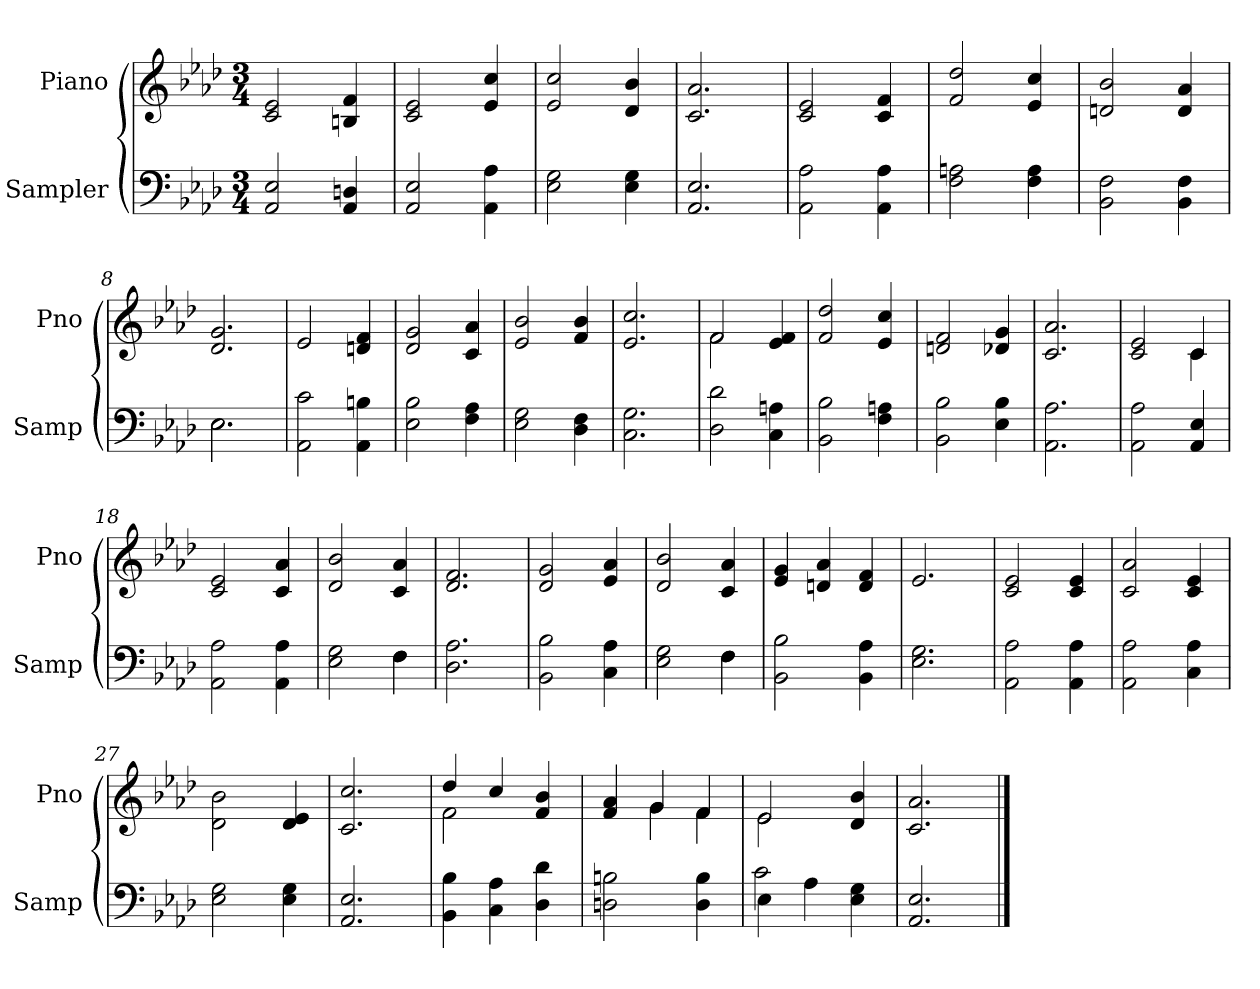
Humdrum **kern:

**kern	**kern
*part2	*part1
*staff2	*staff1
*I"Sampler	*I"Piano
*I'Samp	*I'Pno
*clefF4	*clefG2
*k[b-e-a-d-]	*k[b-e-a-d-]
*A-:	*A-:
*M3/4	*M3/4
=1	=1
2AA- 2E-	2c 2e-
4AA- 4Dn	4Bn 4f
=2	=2
2AA- 2E-	2c 2e-
4AA- 4A-	4e- 4cc
=3	=3
2E- 2G	2e- 2cc
4E- 4G	4d- 4b-
=4	=4
2.AA- 2.E-	2.c 2.a-
=5	=5
2AA- 2A-	2c 2e-
4AA- 4A-	4c 4f
=6	=6
2F 2An	2f 2dd-
4F 4A	4e- 4cc
=7	=7
2BB- 2F	2dn 2b-
4BB- 4F	4d 4a-
=8	=8
*^	*
2.E-\	2.E-	2.d- 2.g
*v	*v	*
=9	=9
2AA- 2c	2e-
4AA- 4Bn	4dn 4f
=10	=10
2E- 2B-	2d- 2g
4F 4A-	4c 4a-
=11	=11
2E- 2G	2e- 2b-
4D- 4F	4f 4b-
=12	=12
2.C 2.G	2.e- 2.cc
=13	=13
*	*^
2D- 2d-	2f/	2f
4C 4An	4e- 4f	4ryy
*	*v	*v
=14	=14
2BB- 2B-	2f 2dd-
4F 4An	4e- 4cc
=15	=15
2BB- 2B-	2dn 2f
4E- 4B-	4d-X 4g
=16	=16
2.AA- 2.A-	2.c 2.a-
=17	=17
*	*^
2AA- 2A-	2c 2e-	2ryy
4AA- 4E-	4c/	4c
*	*v	*v
=18	=18
2AA- 2A-	2c 2e-
4AA- 4A-	4c 4a-
=19	=19
*^	*
2E- 2G	2ryy	2d- 2b-
4F\	4F	4c 4a-
*v	*v	*
=20	=20
2.D- 2.A-	2.d- 2.f
=21	=21
2BB- 2B-	2d- 2g
4C 4A-	4e- 4a-
=22	=22
*^	*
2E- 2G	2ryy	2d- 2b-
4F\	4F	4c 4a-
*v	*v	*
=23	=23
2BB- 2B-	4e- 4g
.	4dn 4a-
4BB- 4A-	4d 4f
=24	=24
2.E- 2.G	2.e-
=25	=25
2AA- 2A-	2c 2e-
4AA- 4A-	4c 4e-
=26	=26
2AA- 2A-	2c 2a-
4C 4A-	4c 4e-
=27	=27
2E- 2G	2d-\ 2b-\
4E- 4G	4d- 4e-
=28	=28
2.AA- 2.E-	2.c 2.cc
=29	=29
*	*^
4BB- 4B-	4dd-/	2f
4C 4A-	4cc/	.
4D- 4d-	4f 4b-	4ryy
=30	=30	=30
2Dn 2Bn	4f 4a-	4ryy
.	4g/	4g
4D 4B	4f/	4f
=31	=31	=31
*^	*	*
4E-\	2c	2e-/	2e-
4A-\	.	.	.
4E- 4G	4ryy	4d- 4b-	4ryy
*v	*v	*	*
*	*v	*v
=32	=32
2.AA- 2.E-	2.c 2.a-
==	==
*-	*-
